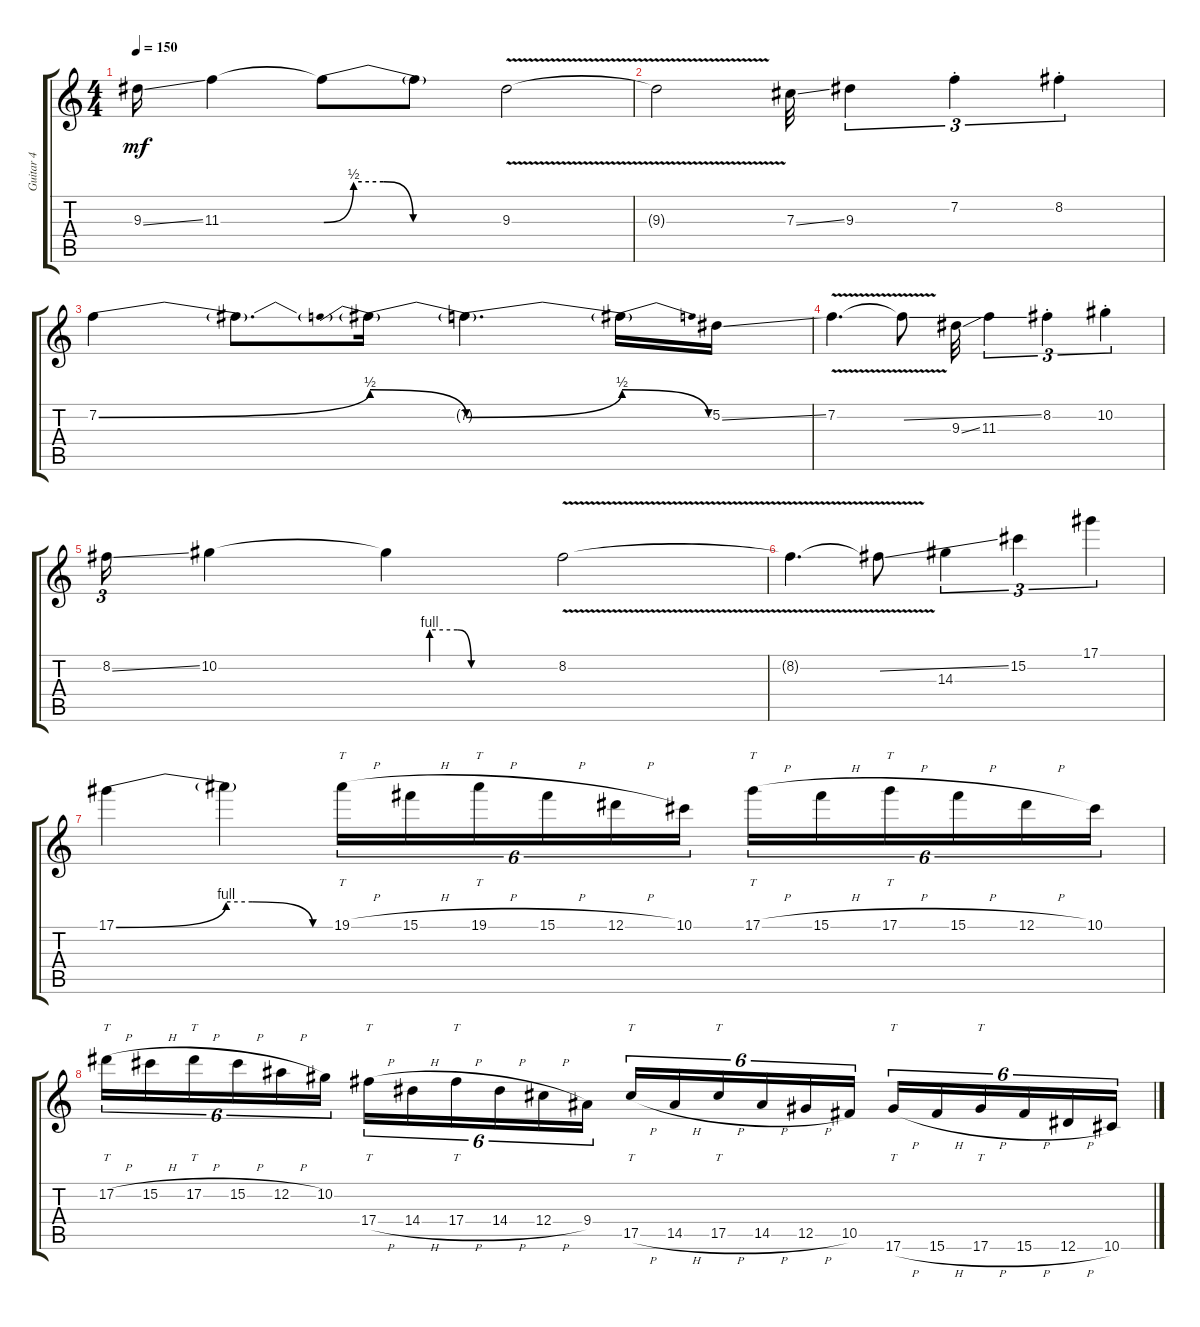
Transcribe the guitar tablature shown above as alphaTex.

\track ("Guitar 4" "Guitar 4") {instrument overdrivenguitar}
\staff {score tabs}
\tuning (Eb4 Bb3 Gb3 Db3 Ab2 Eb2) {hide}
\ts (4 4)
\tempo 150
\clef g2
\ks c
9.3{ss}.16{dy mf} 11.3.4 11.3{be (custom 0 0 10 2 20 2 30 0 60 0) t}.8 11.3{t}.8 9.3{v}.2 |
9.3{v t}.2 7.3{ss}.32 9.3.4{tu (3 2)} 7.2{st}.4{tu (3 2)} 8.2{st}.4{tu (3 2)} |
7.2{be (bend 0 0 60 2)}.4 7.2{t}.8{d} 7.2{be (prebendrelease 0 2 60 0) t}.16 7.2{be (bend 0 0 60 2) t}.4{d} 7.2{be (release 0 2 60 0) t}.16 5.2{ss}.16 |
7.2{v}.4{d} 7.2{v ss t}.8 9.3{ss}.32 11.3.4{tu (3 2)} 8.2{st}.4{tu (3 2)} 10.2{st}.4{tu (3 2)} |
8.2{ss}.16{tu (3 2)} 10.2.4 10.2{be (custom 0 0 15 0 15 4 25 4 30 0 60 0) t}.4 8.2{v}.2 |
8.2{v t}.4{d} 8.2{v ss t}.8 14.3.4{tu (3 2)} 15.2.4{tu (3 2)} 17.1.4{tu (3 2)} |
17.1{be (bend 0 0 60 4)}.4 17.1{be (custom 0 4 15 4 50 0 60 0) t}.4 19.1{h}.16{tt tu (6 4)} 15.1{h}.16{tu (6 4)} 19.1{h}.16{tt tu (6 4)} 15.1{h}.16{tu (6 4)} 12.1{h}.16{tu (6 4)} 10.1.16{tu (6 4)} 17.1{h}.16{tt tu (6 4)} 15.1{h}.16{tu (6 4)} 17.1{h}.16{tt tu (6 4)} 15.1{h}.16{tu (6 4)} 12.1{h}.16{tu (6 4)} 10.1.16{tu (6 4)} |
17.2{h}.16{tt tu (6 4)} 15.2{h}.16{tu (6 4)} 17.2{h}.16{tt tu (6 4)} 15.2{h}.16{tu (6 4)} 12.2{h}.16{tu (6 4)} 10.2.16{tu (6 4)} 17.4{h}.16{tt tu (6 4)} 14.4{h}.16{tu (6 4)} 17.4{h}.16{tt tu (6 4)} 14.4{h}.16{tu (6 4)} 12.4{h}.16{tu (6 4)} 9.4.16{tu (6 4)} 17.5{h}.16{tt tu (6 4)} 14.5{h}.16{tu (6 4)} 17.5{h}.16{tt tu (6 4)} 14.5{h}.16{tu (6 4)} 12.5{h}.16{tu (6 4)} 10.5.16{tu (6 4)} 17.6{h}.16{tt tu (6 4)} 15.6{h}.16{tu (6 4)} 17.6{h}.16{tt tu (6 4)} 15.6{h}.16{tu (6 4)} 12.6{h}.16{tu (6 4)} 10.6.16{tu (6 4)}
